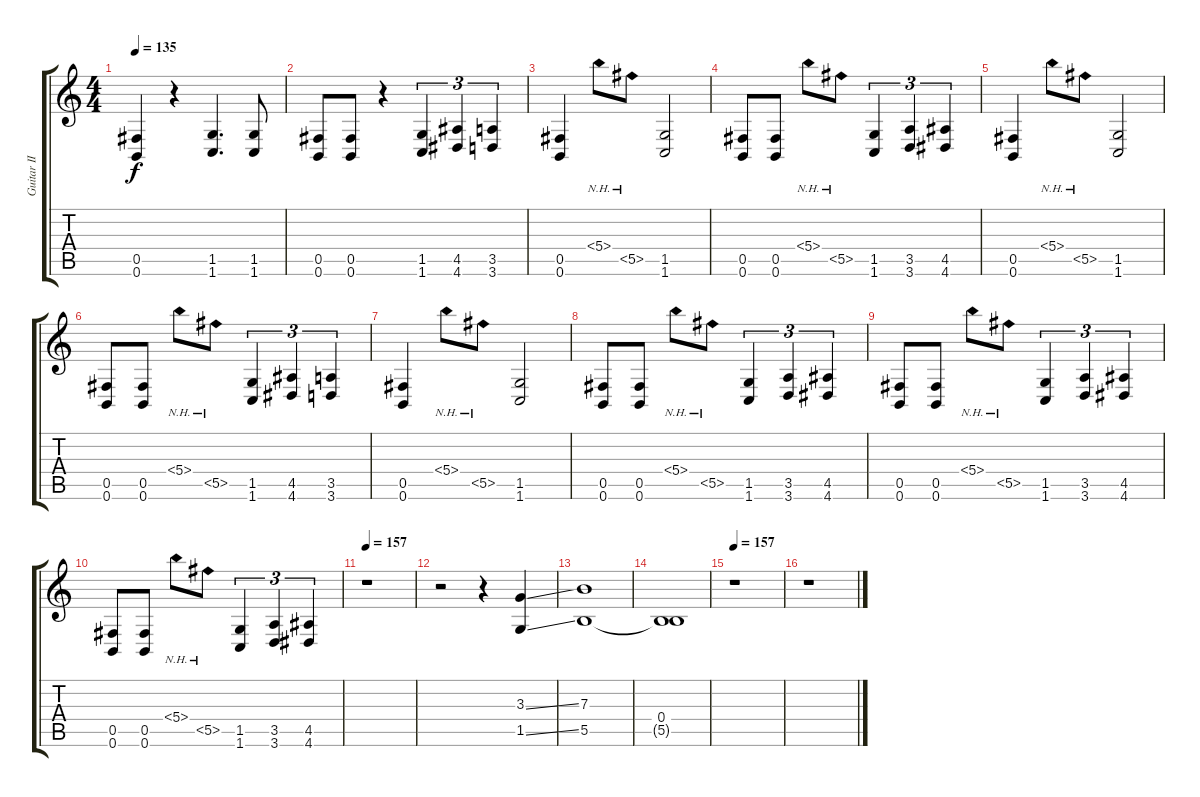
\track ("Guitar II" "Guitar II") {instrument distortionguitar}
\staff {score tabs}
\tuning (Db4 Ab3 E3 B2 Gb2 B1) {hide}
\ts (4 4)
\tempo 135
\clef g2
\ks c
(0.5 0.6).4{dy f} r.4 (1.5 1.6).4{d} (1.5 1.6).8 |
(0.5 0.6).8 (0.5 0.6).8 r.4 (1.5 1.6).4{tu (3 2)} (4.5 4.6).4{tu (3 2)} (3.5 3.6).4{tu (3 2)} |
(0.5 0.6).4 5.4{nh}.8 5.5{nh}.8 (1.5 1.6).2 |
(0.5 0.6).8 (0.5 0.6).8 5.4{nh}.8 5.5{nh}.8 (1.5 1.6).4{tu (3 2)} (3.5 3.6).4{tu (3 2)} (4.5 4.6).4{tu (3 2)} |
(0.5 0.6).4 5.4{nh}.8 5.5{nh}.8 (1.5 1.6).2 |
(0.5 0.6).8 (0.5 0.6).8 5.4{nh}.8 5.5{nh}.8 (1.5 1.6).4{tu (3 2)} (4.5 4.6).4{tu (3 2)} (3.5 3.6).4{tu (3 2)} |
(0.5 0.6).4 5.4{nh}.8 5.5{nh}.8 (1.5 1.6).2 |
(0.5 0.6).8 (0.5 0.6).8 5.4{nh}.8 5.5{nh}.8 (1.5 1.6).4{tu (3 2)} (3.5 3.6).4{tu (3 2)} (4.5 4.6).4{tu (3 2)} |
(0.5 0.6).8 (0.5 0.6).8 5.4{nh}.8 5.5{nh}.8 (1.5 1.6).4{tu (3 2)} (3.5 3.6).4{tu (3 2)} (4.5 4.6).4{tu (3 2)} |
(0.5 0.6).8 (0.5 0.6).8 5.4{nh}.8 5.5{nh}.8 (1.5 1.6).4{tu (3 2)} (3.5 3.6).4{tu (3 2)} (4.5 4.6).4{tu (3 2)} |
\tempo 157
r.1 |
r.2 r.4 (3.3{ss} 1.5{ss}).4 |
(7.3 5.5).1 |
(0.4 5.5{t}).1 |
\tempo 157
r.1 |
r.1
